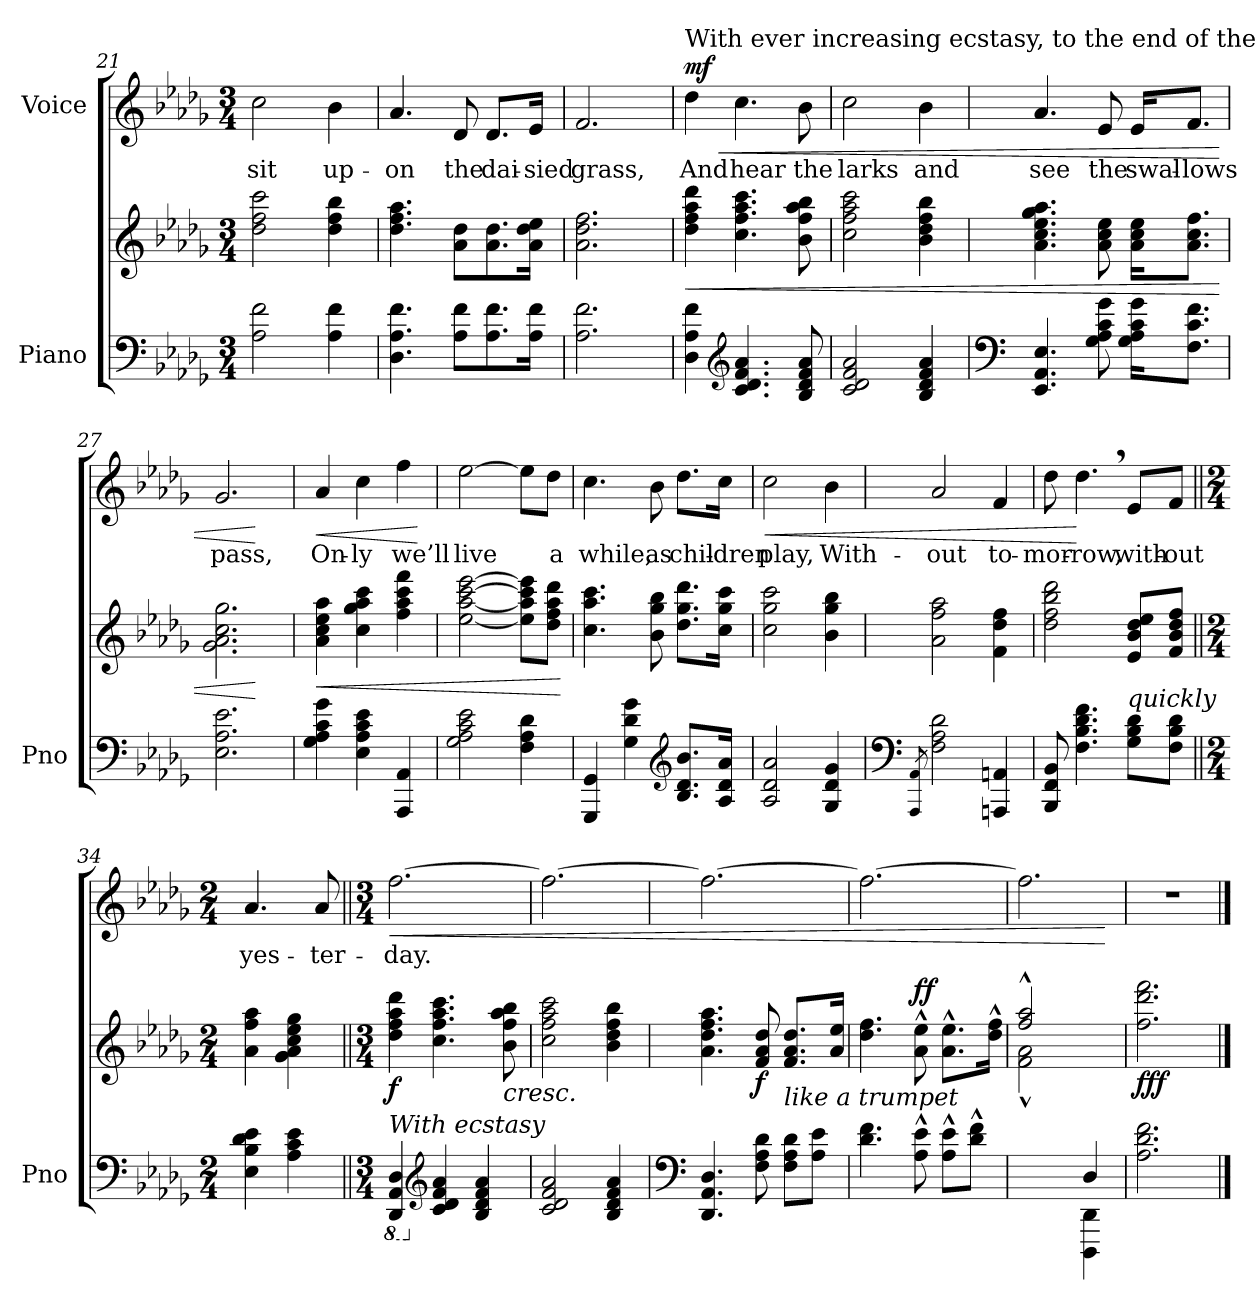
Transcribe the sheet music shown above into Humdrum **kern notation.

**kern	**kern	**dynam	**kern	**text	**dynam
*part2	*part2	*part2	*part1	*part1	*part1
*staff3	*staff2	*staff2/3	*staff1	*staff1	*staff1
*I"Piano	*	*	*I"Voice	*	*
*I'Pno	*	*	*	*	*
*clefF4	*clefG2	*	*clefG2	*	*
*k[b-e-a-d-g-]	*k[b-e-a-d-g-]	*	*k[b-e-a-d-g-]	*	*
*M3/4	*M3/4	*	*M3/4	*	*
=21	=21	=21	=21	=21	=21
!	!	!	!	!LO:LY:b	!
2A-\ 2f\	2dd-\ 2ff\ 2ccc\	.	2cc\	sit	.
!	!	!	!	!LO:LY:b	!
4A-\ 4f\	4dd-\ 4ff\ 4bb-\	.	4b-\	up-	.
=22	=22	=22	=22	=22	=22
!	!	!	!	!LO:LY:b	!
4.D-\ 4.A-\ 4.f\	4.dd-\ 4.ff\ 4.aa-\	.	4.a-/	-on	.
!	!	!	!	!LO:LY:b	!
8A-\ 8f\L	8a-\ 8dd-\L	.	8d-/	the	.
!	!	!	!	!LO:LY:b	!
8.A-\ 8.f\	8.a-\ 8.dd-\	.	8.d-/L	dai-	.
!	!	!	!	!LO:LY:b	!
16A-\ 16f\Jk	16a-\ 16dd-\ 16ee-\Jk	.	16e-/Jk	-sied	.
!!LO:LB:g=z
=23	=23	=23	=23	=23	=23
!	!	!	!	!LO:LY:b	!
2.A-\ 2.f\	2.a-\ 2.dd-\ 2.ff\	.	2.f/	grass,	.
=24	=24	=24	=24	=24	=24
!	!	!	!LO:TX:a:t=With ever increasing ecstasy, to the end of the verse.	!	!
!	!	!LO:HP:b	!	!LO:LY:b	!LO:HP:b
!	!	!	!	!	!LO:DY:n=1:a
4D-\ 4A-\ 4f\	4dd-\ 4ff\ 4aa-\ 4ddd-\	<	4dd-\	And	< mf
*clefG2	*	*	*	*	*
!	!	!	!	!LO:LY:b	!
4.c/ 4.d-/ 4.f/ 4.a-/	4.cc\ 4.ff\ 4.aa-\ 4.ccc\	.	4.cc\	hear	.
!	!	!	!	!LO:LY:b	!
8B-/ 8d-/ 8f/ 8a-/	8b-\ 8ff\ 8aa-\ 8bb-\	.	8b-\	the	.
=25	=25	=25	=25	=25	=25
!	!	!	!	!LO:LY:b	!
2c/ 2d-/ 2f/ 2a-/	2cc\ 2ff\ 2aa-\ 2ccc\	.	2cc\	larks	.
!	!	!	!	!LO:LY:b	!
4B-/ 4d-/ 4f/ 4a-/	4b-\ 4dd-\ 4ff\ 4bb-\	.	4b-\	and	.
=26	=26	=26	=26	=26	=26
*clefF4	*	*	*	*	*
!	!	!	!	!LO:LY:b	!
4.EE-/ 4.AA-/ 4.E-/	4.a-\ 4.cc\ 4.ee-\ 4.gg-\ 4.aa-\	.	4.a-/	see	.
!	!	!	!	!LO:LY:b	!
8G-\ 8A-\ 8c\ 8g-\	8a-\ 8cc\ 8ee-\	.	8e-/	the	.
!	!	!	!	!LO:LY:b	!
16G-\ 16A-\ 16c\ 16g-\KL	16a-\ 16cc\ 16ee-\KL	.	16e-/KL	swal-	.
!	!	!	!	!LO:LY:b	!
8.F\ 8.c\ 8.f\J	8.a-\ 8.cc\ 8.ff\J	.	8.f/J	-lows	.
=27	=27	=27	=27	=27	=27
!	!	!	!	!LO:LY:b	!
2.E-\ 2.A-\ 2.e-\	2.g-\ 2.a-\ 2.cc\ 2.gg-\	.	2.g-/	pass,	.
.	.	[	.	.	[
=28	=28	=28	=28	=28	=28
!	!	!LO:HP:b	!	!LO:LY:b	!LO:HP:b
4G-\ 4A-\ 4c\ 4g-\	4a-\ 4cc\ 4ee-\ 4aa-\	<	4a-/	On-	<
!	!	!	!	!LO:LY:b	!
4E-\ 4A-\ 4c\ 4e-\	4cc\ 4gg-\ 4aa-\ 4ccc\	.	4cc\	-ly	.
!	!	!	!	!LO:LY:b	!
4AAA-/ 4AA-/	4ff\ 4aa-\ 4ccc\ 4fff\	.	4ff\	we’ll	.
.	.	.	.	.	[
!!LO:LB:g=z
=29	=29	=29	=29	=29	=29
!	!	!	!	!LO:LY:b	!
2G-\ 2A-\ 2c\ 2e-\	[2ee-\ [2aa-\ [2ccc\ [2eee-\	.	[2ee-\	live	.
4F\ 4A-\ 4d-\	8ee-\] 8aa-\] 8ccc\] 8eee-\]L	.	8ee-\L]	.	.
!	!	!	!	!LO:LY:b	!
.	8dd-\ 8ff\ 8aa-\ 8ddd-\J	.	8dd-\J	a	.
.	.	[	.	.	.
=30	=30	=30	=30	=30	=30
!	!	!	!	!LO:LY:b	!
4GGG-/ 4GG-/	4.cc\ 4.aa-\ 4.ccc\	.	4.cc\	while,	.
4G-\ 4d-\ 4g-\	.	.	.	.	.
!	!	!	!	!LO:LY:b	!
.	8b-\ 8gg-\ 8bb-\	.	8b-\	as	.
*clefG2	*	*	*	*	*
!	!	!	!	!LO:LY:b	!
8.B-/ 8.d-/ 8.b-/L	8.dd-\ 8.gg-\ 8.ddd-\L	.	8.dd-\L	chil-	.
!	!	!	!	!LO:LY:b	!
16A-/ 16d-/ 16a-/Jk	16cc\ 16gg-\ 16ccc\Jk	.	16cc\Jk	-dren	.
=31	=31	=31	=31	=31	=31
!	!	!	!	!LO:LY:b	!LO:HP:b
2A-/ 2d-/ 2a-/	2cc\ 2gg-\ 2ccc\	.	2cc\	play,	<
!	!	!	!	!LO:LY:b	!
4G-/ 4d-/ 4g-/	4b-\ 4gg-\ 4bb-\	.	4b-\	With-	.
=32	=32	=32	=32	=32	=32
*clefF4	*	*	*	*	*
8qAAA-/ 8qAA-/	.	.	.	.	.
!	!	!	!	!LO:LY:b	!
2F\ 2A-\ 2d-\	2a-\ 2ff\ 2aa-\	.	2a-/	-out	.
!	!	!	!	!LO:LY:b	!
4AAAn/ 4AAn/	4f\ 4dd-\ 4ff\	.	4f/	to-	.
=33	=33	=33	=33	=33	=33
!	!	!	!	!LO:LY:b	!
8BBB-/ 8FF/ 8BB-/	2dd-\ 2ff\ 2bb-\ 2ddd-\	.	8dd-\	-mor-	.
!	!	!	!	!LO:LY:b	!
4.F\ 4.B-\ 4.d-\ 4.f\	.	.	4.dd-,\	-row,	[
!LO:TX:a:i:t=quickly	!	!	!	!	!
!	!	!	!	!LO:LY:b	!
8G-\ 8B-\ 8d-\L	8e-/ 8b-/ 8dd-/ 8ee-/L	.	8e-/L	with-	.
!	!	!	!	!LO:LY:b	!
8F\ 8B-\ 8d-\J	8f/ 8b-/ 8dd-/ 8ff/J	.	8f/J	-out	.
=34||	=34||	=34||	=34||	=34||	=34||
*M2/4	*M2/4	*	*M2/4	*	*
!	!	!	!	!LO:LY:b	!
4E-\ 4B-\ 4d-\ 4e-\	4a-\ 4ff\ 4aa-\	.	4.a-/	yes-	.
4A-\ 4c\ 4e-\	4g-\ 4a-\ 4cc\ 4ee-\ 4gg-\	.	.	.	.
!	!	!	!	!LO:LY:b	!
.	.	.	8a-/	-ter-	.
!!LO:LB:g=z
=35||	=35||	=35||	=35||	=35||	=35||
*M3/4	*M3/4	*	*M3/4	*	*
*8ba	*	*	*	*	*
!LO:TX:a:i:t=With ecstasy	!	!	!	!	!
!	!	!LO:DY:b	!	!LO:LY:b	!LO:HP:b
4DDD-/ 4AAA-/ 4DD-/	4dd-\ 4ff\ 4aa-\ 4ddd-\	f	[2.ff\	- day.	<
*clefG2	*	*	*	*	*
*X8ba	*	*	*	*	*
4c/ 4d-/ 4f/ 4a-/	4.cc\ 4.ff\ 4.aa-\ 4.ccc\	.	.	.	.
4B-/ 4d-/ 4f/ 4a-/	.	.	.	.	.
!	!	!LO:HP:b	!	!	!
.	8b-\ 8ff\ 8aa-\ 8bb-\	<	.	.	.
=36	=36	=36	=36	=36	=36
2c/ 2d-/ 2f/ 2a-/	2cc\ 2ff\ 2aa-\ 2ccc\	.	2.ff\_	.	.
4B-/ 4d-/ 4f/ 4a-/	4b-\ 4dd-\ 4ff\ 4bb-\	.	.	.	.
=37	=37	=37	=37	=37	=37
*clefF4	*	*	*	*	*
4.DD-/ 4.AA-/ 4.D-/	4.a-\ 4.dd-\ 4.ff\ 4.aa-\	.	2.ff\_	.	.
!	!	!LO:DY:b	!	!	!
8F\ 8A-\ 8d-\	8f/ 8a-/ 8dd-/	f	.	.	.
!	!LO:TX:b:i:t=like a trumpet	!	!	!	!
8F\ 8A-\ 8d-\L	8.f/ 8.a-/ 8.dd-/L	.	.	.	.
8A-\ 8e-\J	.	.	.	.	.
.	16a-/ 16ee-/Jk	.	.	.	.
=38	=38	=38	=38	=38	=38
4.d-\ 4.f\	4.dd-\ 4.ff\	.	2.ff\_	.	.
!	!	!LO:DY:a	!	!	!
8A-\^^ 8e-\^^	8a-\^^ 8ee-\^^	ff	.	.	.
8A-\^^ 8e-\^^L	8.a-\^^ 8.ee-\^^L	.	.	.	.
8d-\^^ 8f\^^J	.	.	.	.	.
.	16dd-\^^ 16ff\^^Jk	.	.	.	.
=39	=39	=39	=39	=39	=39
*^	*^	*	*	*	*
2ryy	2ryy	2ff/^^ 2aa-/^^	2f\^^ 2a-\^^	.	2.ff\]	.	.
4D-/	4DDD-\ 4DD-\	4ryy	4ryy	.	.	.	.
*v	*v	*	*	*	*	*	*
*	*v	*v	*	*	*	*
.	.	[	.	.	[
=40	=40	=40	=40	=40	=40
!	!	!LO:DY:b	!	!	!
2.A-\ 2.d-\ 2.f\	2.ff\ 2.ddd-\ 2.fff\	fff	2.r	.	.
==	==	==	==	==	==
*-	*-	*-	*-	*-	*-
